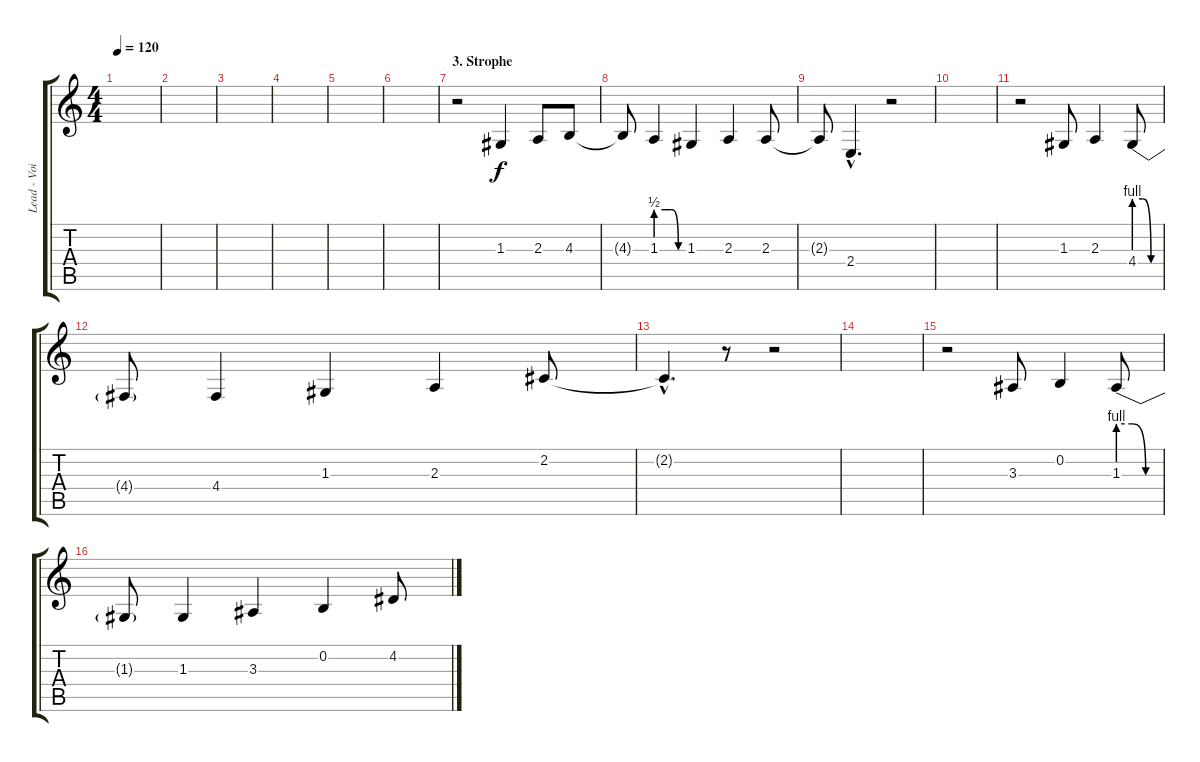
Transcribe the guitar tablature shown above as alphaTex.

\track ("Lead - Voice  D" "Lead - Voi") {instrument bassoon}
\staff {score tabs}
\tuning (E4 B3 G3 D3 A2 E2) {hide}
\ts (4 4)
\tempo 120
\clef g2
\ks c
|
|
|
|
|
|
\section ("" "3. Strophe")
r.2 1.3.4{dy f} 2.3.8 4.3.8 |
4.3{t}.8 1.3{be (custom 0 2 20 2 34 2 49 0 60 0)}.4 1.3.4 2.3.4 2.3.8 |
2.3{t}.8 2.4{hac}.4{d} r.2 |
|
r.2 1.3.8 2.3.4 4.4{be (custom 0 4 20 4 40 0 60 0)}.8 |
4.4{t}.8 4.4.4 1.3.4 2.3.4 2.2.8 |
2.2{hac t}.4{d} r.8 r.2 |
|
r.2 3.3.8 0.2.4 1.3{be (custom 0 4 20 4 40 0 60 0)}.8 |
1.3{t}.8 1.3.4 3.3.4 0.2.4 4.2.8
